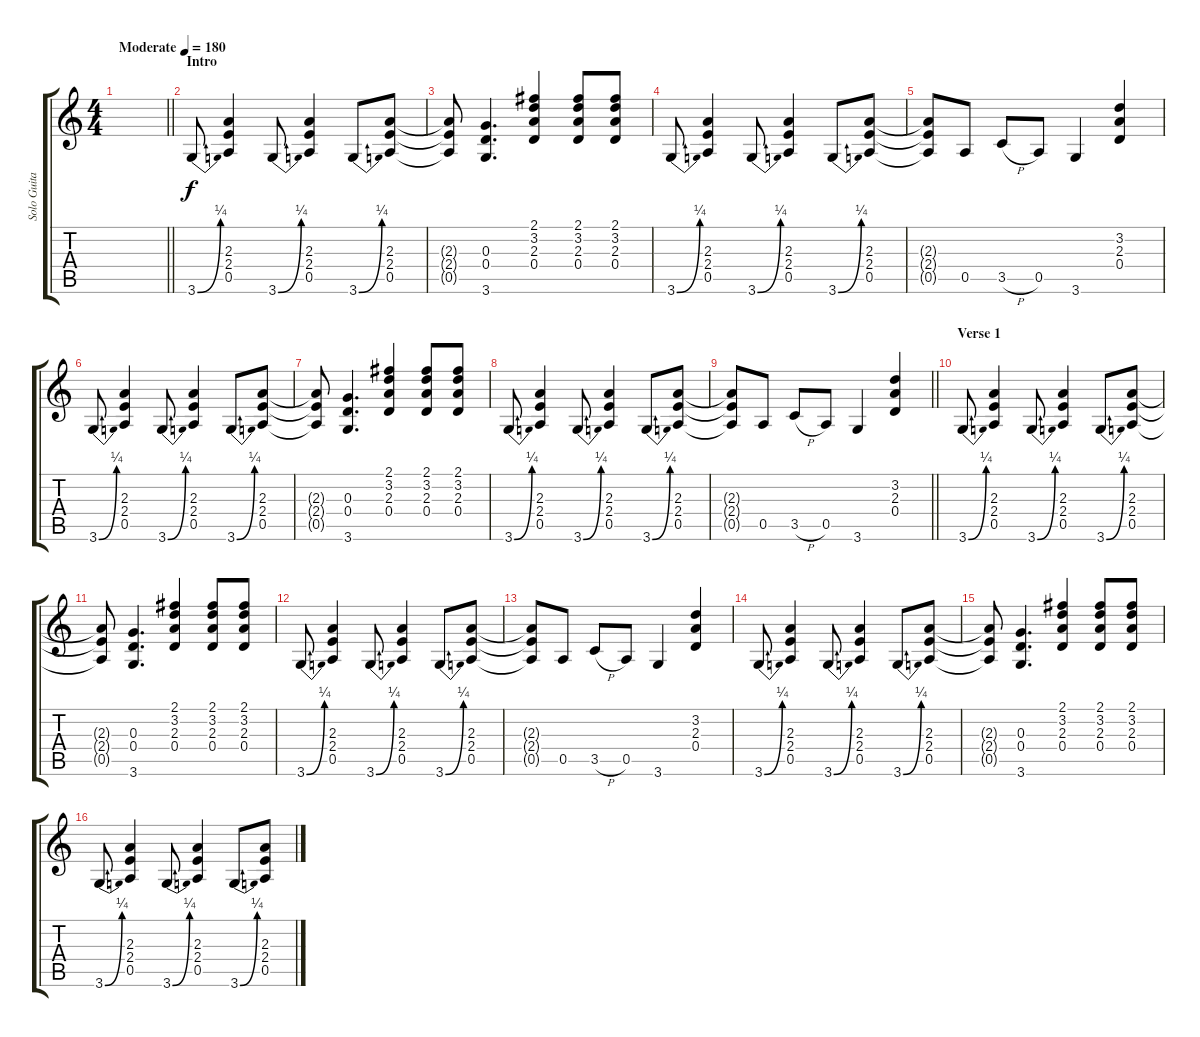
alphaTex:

\track ("Solo Guitar" "Solo Guita") {instrument overdrivenguitar}
\staff {score tabs}
\tuning (E4 B3 G3 D3 A2 E2) {hide}
\ts (4 4)
\tempo (180 "Moderate")
\clef g2
\barLineRight lightlight
\ks c
|
\section ("" "Intro")
3.6{be (bend 0 0 60 1)}.8 (2.3 2.4 0.5).4 3.6{be (bend 0 0 60 1)}.8 (2.3 2.4 0.5).4 3.6{be (bend 0 0 60 1)}.8 (2.3 2.4 0.5).8 |
(2.3{t} 2.4{t} 0.5{t}).8 (0.3 0.4 3.6).4{d} (2.1 3.2 2.3 0.4).4 (2.1 3.2 2.3 0.4).8 (2.1 3.2 2.3 0.4).8 |
3.6{be (bend 0 0 60 1)}.8 (2.3 2.4 0.5).4 3.6{be (bend 0 0 60 1)}.8 (2.3 2.4 0.5).4 3.6{be (bend 0 0 60 1)}.8 (2.3 2.4 0.5).8 |
(2.3{t} 2.4{t} 0.5{t}).8 0.5.8 3.5{h}.8 0.5.8 3.6.4 (3.2 2.3 0.4).4 |
3.6{be (bend 0 0 60 1)}.8 (2.3 2.4 0.5).4 3.6{be (bend 0 0 60 1)}.8 (2.3 2.4 0.5).4 3.6{be (bend 0 0 60 1)}.8 (2.3 2.4 0.5).8 |
(2.3{t} 2.4{t} 0.5{t}).8 (0.3 0.4 3.6).4{d} (2.1 3.2 2.3 0.4).4 (2.1 3.2 2.3 0.4).8 (2.1 3.2 2.3 0.4).8 |
3.6{be (bend 0 0 60 1)}.8 (2.3 2.4 0.5).4 3.6{be (bend 0 0 60 1)}.8 (2.3 2.4 0.5).4 3.6{be (bend 0 0 60 1)}.8 (2.3 2.4 0.5).8 |
\barLineRight lightlight
(2.3{t} 2.4{t} 0.5{t}).8 0.5.8 3.5{h}.8 0.5.8 3.6.4 (3.2 2.3 0.4).4 |
\section ("" "Verse 1")
3.6{be (bend 0 0 60 1)}.8 (2.3 2.4 0.5).4 3.6{be (bend 0 0 60 1)}.8 (2.3 2.4 0.5).4 3.6{be (bend 0 0 60 1)}.8 (2.3 2.4 0.5).8 |
(2.3{t} 2.4{t} 0.5{t}).8 (0.3 0.4 3.6).4{d} (2.1 3.2 2.3 0.4).4 (2.1 3.2 2.3 0.4).8 (2.1 3.2 2.3 0.4).8 |
3.6{be (bend 0 0 60 1)}.8 (2.3 2.4 0.5).4 3.6{be (bend 0 0 60 1)}.8 (2.3 2.4 0.5).4 3.6{be (bend 0 0 60 1)}.8 (2.3 2.4 0.5).8 |
(2.3{t} 2.4{t} 0.5{t}).8 0.5.8 3.5{h}.8 0.5.8 3.6.4 (3.2 2.3 0.4).4 |
3.6{be (bend 0 0 60 1)}.8 (2.3 2.4 0.5).4 3.6{be (bend 0 0 60 1)}.8 (2.3 2.4 0.5).4 3.6{be (bend 0 0 60 1)}.8 (2.3 2.4 0.5).8 |
(2.3{t} 2.4{t} 0.5{t}).8 (0.3 0.4 3.6).4{d} (2.1 3.2 2.3 0.4).4 (2.1 3.2 2.3 0.4).8 (2.1 3.2 2.3 0.4).8 |
3.6{be (bend 0 0 60 1)}.8 (2.3 2.4 0.5).4 3.6{be (bend 0 0 60 1)}.8 (2.3 2.4 0.5).4 3.6{be (bend 0 0 60 1)}.8 (2.3 2.4 0.5).8
